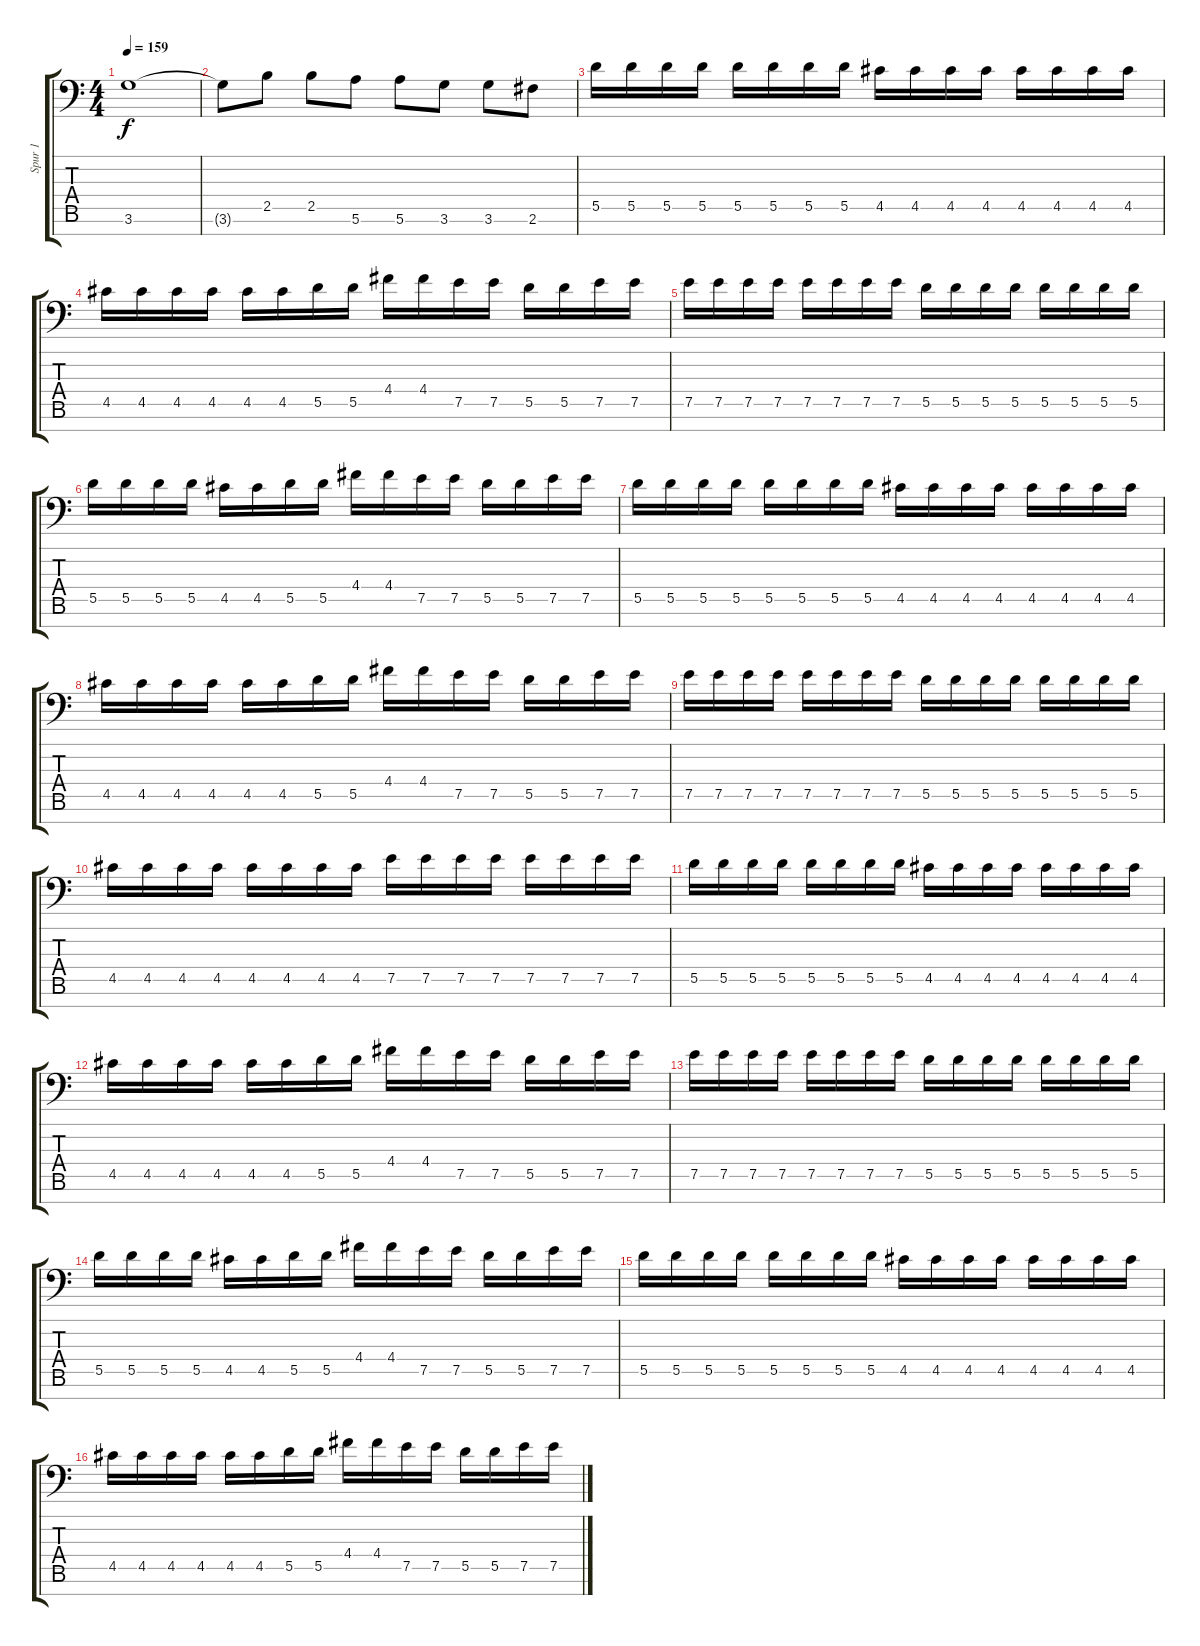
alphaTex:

\track ("Spur 1" "Spur 1") {instrument distortionguitar}
\staff {score tabs}
\tuning (E4 B3 Gb3 D3 A2 E2 A1) {hide}
\ts (4 4)
\tempo 159
\clef f4
\ks c
3.6.1{dy f} |
3.6{t}.8 2.5.8 2.5.8 5.6.8 5.6.8 3.6.8 3.6.8 2.6.8 |
5.5.16 5.5.16 5.5.16 5.5.16 5.5.16 5.5.16 5.5.16 5.5.16 4.5.16 4.5.16 4.5.16 4.5.16 4.5.16 4.5.16 4.5.16 4.5.16 |
4.5.16 4.5.16 4.5.16 4.5.16 4.5.16 4.5.16 5.5.16 5.5.16 4.4.16 4.4.16 7.5.16 7.5.16 5.5.16 5.5.16 7.5.16 7.5.16 |
7.5.16 7.5.16 7.5.16 7.5.16 7.5.16 7.5.16 7.5.16 7.5.16 5.5.16 5.5.16 5.5.16 5.5.16 5.5.16 5.5.16 5.5.16 5.5.16 |
5.5.16 5.5.16 5.5.16 5.5.16 4.5.16 4.5.16 5.5.16 5.5.16 4.4.16 4.4.16 7.5.16 7.5.16 5.5.16 5.5.16 7.5.16 7.5.16 |
5.5.16 5.5.16 5.5.16 5.5.16 5.5.16 5.5.16 5.5.16 5.5.16 4.5.16 4.5.16 4.5.16 4.5.16 4.5.16 4.5.16 4.5.16 4.5.16 |
4.5.16 4.5.16 4.5.16 4.5.16 4.5.16 4.5.16 5.5.16 5.5.16 4.4.16 4.4.16 7.5.16 7.5.16 5.5.16 5.5.16 7.5.16 7.5.16 |
7.5.16 7.5.16 7.5.16 7.5.16 7.5.16 7.5.16 7.5.16 7.5.16 5.5.16 5.5.16 5.5.16 5.5.16 5.5.16 5.5.16 5.5.16 5.5.16 |
4.5.16 4.5.16 4.5.16 4.5.16 4.5.16 4.5.16 4.5.16 4.5.16 7.5.16 7.5.16 7.5.16 7.5.16 7.5.16 7.5.16 7.5.16 7.5.16 |
5.5.16 5.5.16 5.5.16 5.5.16 5.5.16 5.5.16 5.5.16 5.5.16 4.5.16 4.5.16 4.5.16 4.5.16 4.5.16 4.5.16 4.5.16 4.5.16 |
4.5.16 4.5.16 4.5.16 4.5.16 4.5.16 4.5.16 5.5.16 5.5.16 4.4.16 4.4.16 7.5.16 7.5.16 5.5.16 5.5.16 7.5.16 7.5.16 |
7.5.16 7.5.16 7.5.16 7.5.16 7.5.16 7.5.16 7.5.16 7.5.16 5.5.16 5.5.16 5.5.16 5.5.16 5.5.16 5.5.16 5.5.16 5.5.16 |
5.5.16 5.5.16 5.5.16 5.5.16 4.5.16 4.5.16 5.5.16 5.5.16 4.4.16 4.4.16 7.5.16 7.5.16 5.5.16 5.5.16 7.5.16 7.5.16 |
5.5.16 5.5.16 5.5.16 5.5.16 5.5.16 5.5.16 5.5.16 5.5.16 4.5.16 4.5.16 4.5.16 4.5.16 4.5.16 4.5.16 4.5.16 4.5.16 |
4.5.16 4.5.16 4.5.16 4.5.16 4.5.16 4.5.16 5.5.16 5.5.16 4.4.16 4.4.16 7.5.16 7.5.16 5.5.16 5.5.16 7.5.16 7.5.16
